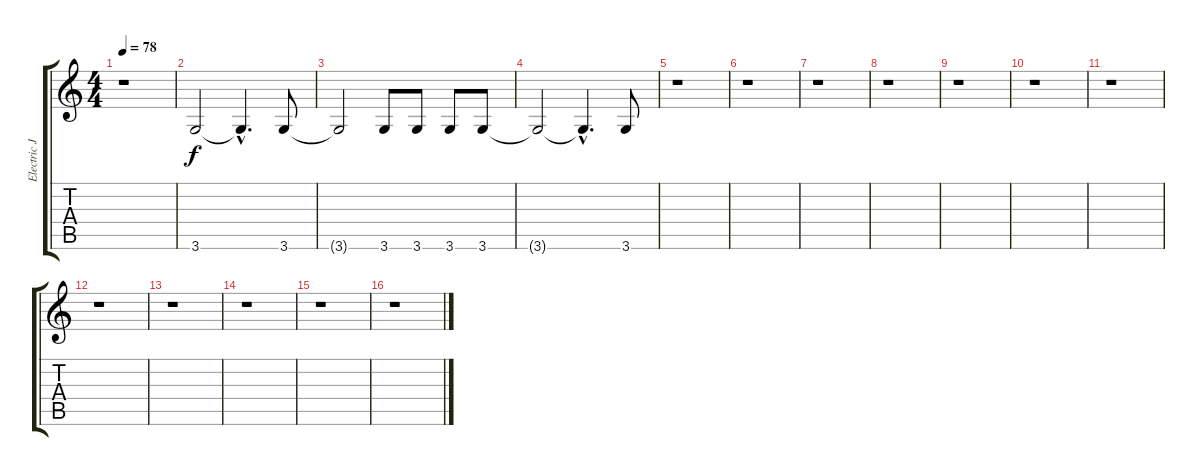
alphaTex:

\track ("Electric Jazz Guitar (Fills)" "Electric J") {instrument electricguitarjazz}
\staff {score tabs}
\tuning (E4 B3 G3 D3 A2 E2) {hide}
\ts (4 4)
\tempo 78
\clef g2
\ks c
r.1{dy f} |
3.6.2 3.6{hac t}.4{d} 3.6.8 |
3.6{t}.2 3.6.8 3.6.8 3.6.8 3.6.8 |
3.6{t}.2 3.6{hac t}.4{d} 3.6.8 |
r.1 |
r.1 |
r.1 |
r.1 |
r.1 |
r.1 |
r.1 |
r.1 |
r.1 |
r.1 |
r.1 |
r.1
